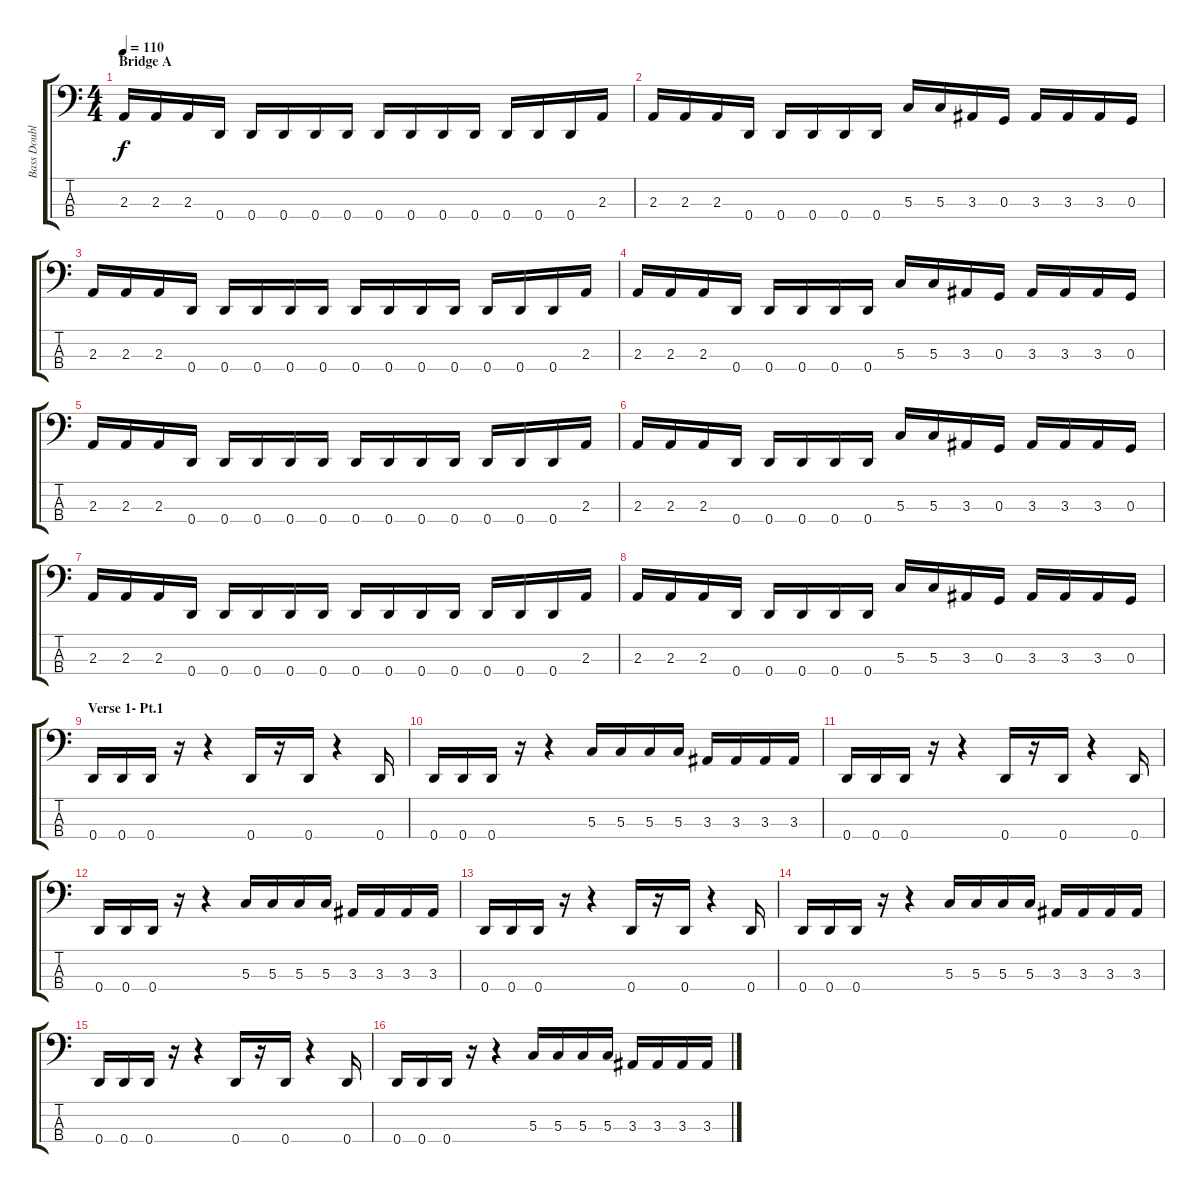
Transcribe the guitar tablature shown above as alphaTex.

\track ("Bass Double" "Bass Doubl") {instrument slapbass2}
\staff {score tabs}
\tuning (F2 C2 G1 D1) {hide}
\ts (4 4)
\section ("" "Bridge A")
\tempo 110
\clef f4
\ks c
2.3.16{dy f} 2.3.16 2.3.16 0.4.16 0.4.16 0.4.16 0.4.16 0.4.16 0.4.16 0.4.16 0.4.16 0.4.16 0.4.16 0.4.16 0.4.16 2.3.16 |
2.3.16 2.3.16 2.3.16 0.4.16 0.4.16 0.4.16 0.4.16 0.4.16 5.3.16 5.3.16 3.3.16 0.3.16 3.3.16 3.3.16 3.3.16 0.3.16 |
2.3.16 2.3.16 2.3.16 0.4.16 0.4.16 0.4.16 0.4.16 0.4.16 0.4.16 0.4.16 0.4.16 0.4.16 0.4.16 0.4.16 0.4.16 2.3.16 |
2.3.16 2.3.16 2.3.16 0.4.16 0.4.16 0.4.16 0.4.16 0.4.16 5.3.16 5.3.16 3.3.16 0.3.16 3.3.16 3.3.16 3.3.16 0.3.16 |
2.3.16 2.3.16 2.3.16 0.4.16 0.4.16 0.4.16 0.4.16 0.4.16 0.4.16 0.4.16 0.4.16 0.4.16 0.4.16 0.4.16 0.4.16 2.3.16 |
2.3.16 2.3.16 2.3.16 0.4.16 0.4.16 0.4.16 0.4.16 0.4.16 5.3.16 5.3.16 3.3.16 0.3.16 3.3.16 3.3.16 3.3.16 0.3.16 |
2.3.16 2.3.16 2.3.16 0.4.16 0.4.16 0.4.16 0.4.16 0.4.16 0.4.16 0.4.16 0.4.16 0.4.16 0.4.16 0.4.16 0.4.16 2.3.16 |
2.3.16 2.3.16 2.3.16 0.4.16 0.4.16 0.4.16 0.4.16 0.4.16 5.3.16 5.3.16 3.3.16 0.3.16 3.3.16 3.3.16 3.3.16 0.3.16 |
\section ("" "Verse 1- Pt.1")
0.4.16 0.4.16 0.4.16 r.16 r.4 0.4.16 r.16 0.4.16 r.4 0.4.16 |
0.4.16 0.4.16 0.4.16 r.16 r.4 5.3.16 5.3.16 5.3.16 5.3.16 3.3.16 3.3.16 3.3.16 3.3.16 |
0.4.16 0.4.16 0.4.16 r.16 r.4 0.4.16 r.16 0.4.16 r.4 0.4.16 |
0.4.16 0.4.16 0.4.16 r.16 r.4 5.3.16 5.3.16 5.3.16 5.3.16 3.3.16 3.3.16 3.3.16 3.3.16 |
0.4.16 0.4.16 0.4.16 r.16 r.4 0.4.16 r.16 0.4.16 r.4 0.4.16 |
0.4.16 0.4.16 0.4.16 r.16 r.4 5.3.16 5.3.16 5.3.16 5.3.16 3.3.16 3.3.16 3.3.16 3.3.16 |
0.4.16 0.4.16 0.4.16 r.16 r.4 0.4.16 r.16 0.4.16 r.4 0.4.16 |
0.4.16 0.4.16 0.4.16 r.16 r.4 5.3.16 5.3.16 5.3.16 5.3.16 3.3.16 3.3.16 3.3.16 3.3.16
